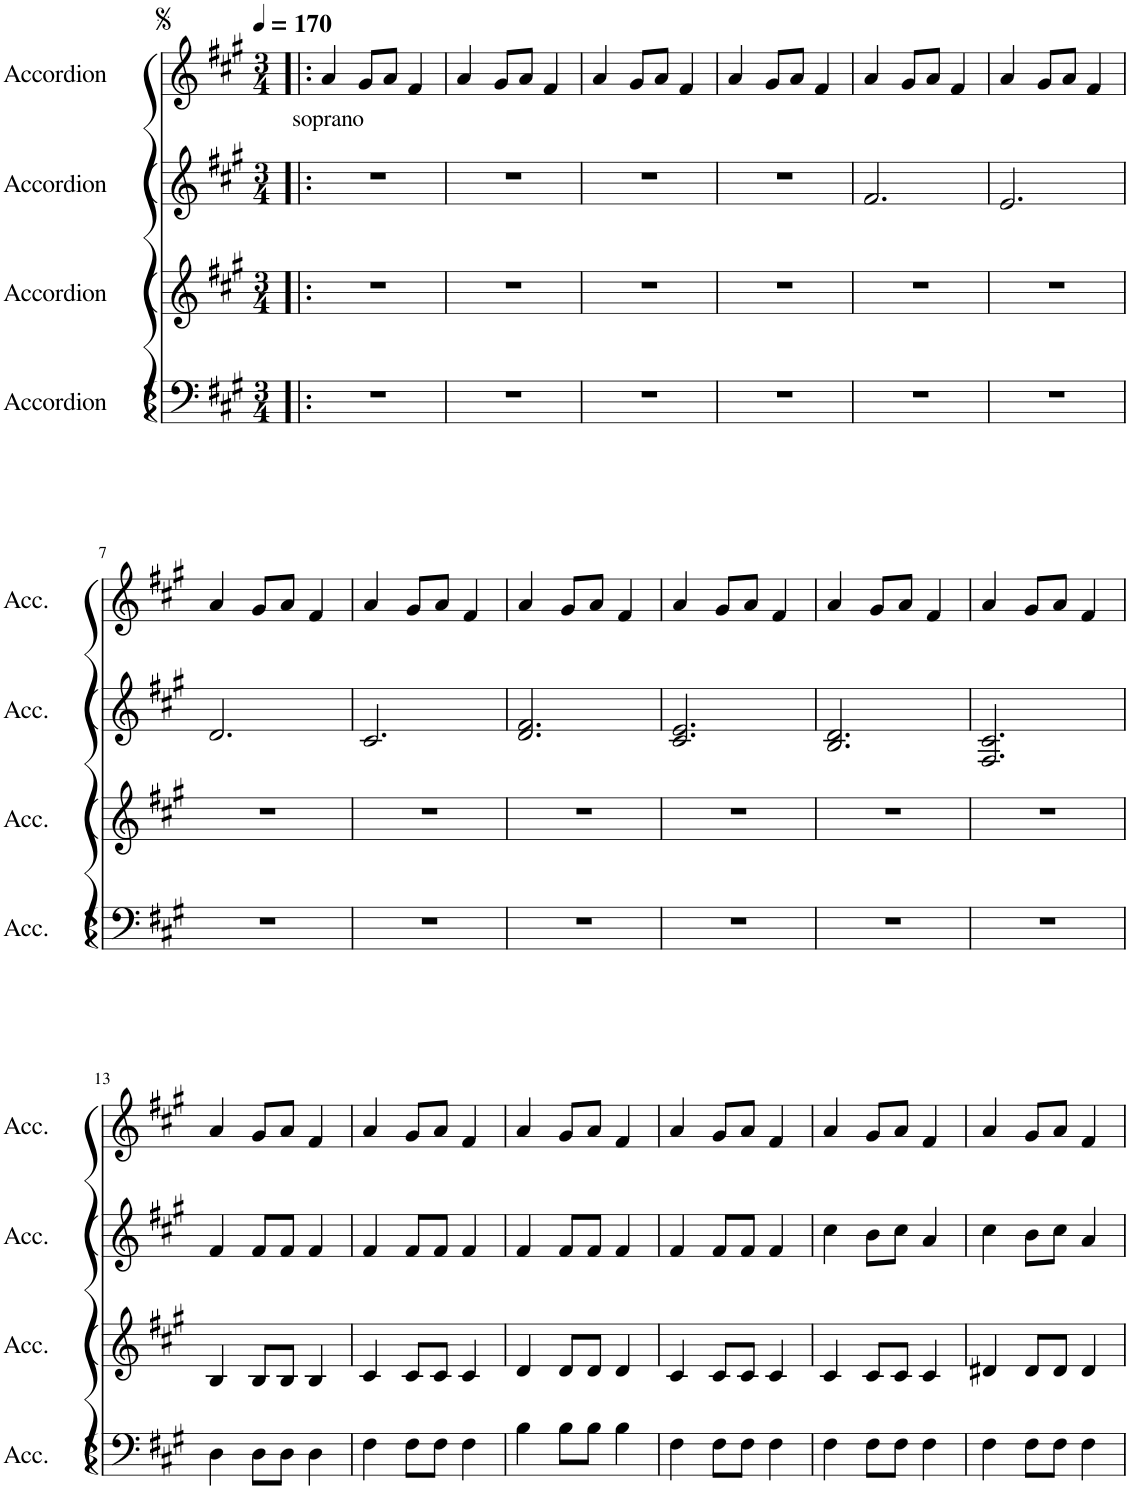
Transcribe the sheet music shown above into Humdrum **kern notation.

**kern	**kern	**kern	**kern	**text
*part4	*part3	*part2	*part1	*part1
*staff4	*staff3	*staff2	*staff1	*staff1
*I"Accordion	*I"Accordion	*I"Accordion	*I"Accordion	*
*I'Acc.	*I'Acc.	*I'Acc.	*I'Acc.	*
*clefF4	*clefG2	*clefG2	*clefG2	*
*k[f#c#g#]	*k[f#c#g#]	*k[f#c#g#]	*k[f#c#g#]	*
*M3/4	*M3/4	*M3/4	*M3/4	*
*MM170	*MM170	*MM170	*MM170	*
=1!|:	=1!|:	=1!|:	=1!|:	=1!|:
!	!	!	!	!LO:LY:b
2.r	2.r	2.r	4a/	soprano
.	.	.	8g#/L	.
.	.	.	8a/J	.
.	.	.	4f#/	.
=2	=2	=2	=2	=2
2.r	2.r	2.r	4a/	.
.	.	.	8g#/L	.
.	.	.	8a/J	.
.	.	.	4f#/	.
=3	=3	=3	=3	=3
2.r	2.r	2.r	4a/	.
.	.	.	8g#/L	.
.	.	.	8a/J	.
.	.	.	4f#/	.
=4	=4	=4	=4	=4
2.r	2.r	2.r	4a/	.
.	.	.	8g#/L	.
.	.	.	8a/J	.
.	.	.	4f#/	.
=5	=5	=5	=5	=5
2.r	2.r	2.f#/	4a/	.
.	.	.	8g#/L	.
.	.	.	8a/J	.
.	.	.	4f#/	.
=6	=6	=6	=6	=6
2.r	2.r	2.e/	4a/	.
.	.	.	8g#/L	.
.	.	.	8a/J	.
.	.	.	4f#/	.
!!LO:LB:g=z
=7	=7	=7	=7	=7
2.r	2.r	2.d/	4a/	.
.	.	.	8g#/L	.
.	.	.	8a/J	.
.	.	.	4f#/	.
=8	=8	=8	=8	=8
2.r	2.r	2.c#/	4a/	.
.	.	.	8g#/L	.
.	.	.	8a/J	.
.	.	.	4f#/	.
=9	=9	=9	=9	=9
2.r	2.r	2.d/ 2.f#/	4a/	.
.	.	.	8g#/L	.
.	.	.	8a/J	.
.	.	.	4f#/	.
=10	=10	=10	=10	=10
2.r	2.r	2.c#/ 2.e/	4a/	.
.	.	.	8g#/L	.
.	.	.	8a/J	.
.	.	.	4f#/	.
=11	=11	=11	=11	=11
2.r	2.r	2.B/ 2.d/	4a/	.
.	.	.	8g#/L	.
.	.	.	8a/J	.
.	.	.	4f#/	.
=12	=12	=12	=12	=12
2.r	2.r	2.F#/ 2.c#/	4a/	.
.	.	.	8g#/L	.
.	.	.	8a/J	.
.	.	.	4f#/	.
!!LO:LB:g=z
=13	=13	=13	=13	=13
4D\	4B/	4f#/	4a/	.
8D\L	8B/L	8f#/L	8g#/L	.
8D\J	8B/J	8f#/J	8a/J	.
4D\	4B/	4f#/	4f#/	.
=14	=14	=14	=14	=14
4F#\	4c#/	4f#/	4a/	.
8F#\L	8c#/L	8f#/L	8g#/L	.
8F#\J	8c#/J	8f#/J	8a/J	.
4F#\	4c#/	4f#/	4f#/	.
=15	=15	=15	=15	=15
4B\	4d/	4f#/	4a/	.
8B\L	8d/L	8f#/L	8g#/L	.
8B\J	8d/J	8f#/J	8a/J	.
4B\	4d/	4f#/	4f#/	.
=16	=16	=16	=16	=16
4F#\	4c#/	4f#/	4a/	.
8F#\L	8c#/L	8f#/L	8g#/L	.
8F#\J	8c#/J	8f#/J	8a/J	.
4F#\	4c#/	4f#/	4f#/	.
=17	=17	=17	=17	=17
4F#\	4c#/	4cc#\	4a/	.
8F#\L	8c#/L	8b\L	8g#/L	.
8F#\J	8c#/J	8cc#\J	8a/J	.
4F#\	4c#/	4a/	4f#/	.
=18	=18	=18	=18	=18
4F#\	4d#X/	4cc#\	4a/	.
8F#\L	8d#/L	8b\L	8g#/L	.
8F#\J	8d#/J	8cc#\J	8a/J	.
4F#\	4d#/	4a/	4f#/	.
=	=	=	=	=
*-	*-	*-	*-	*-
